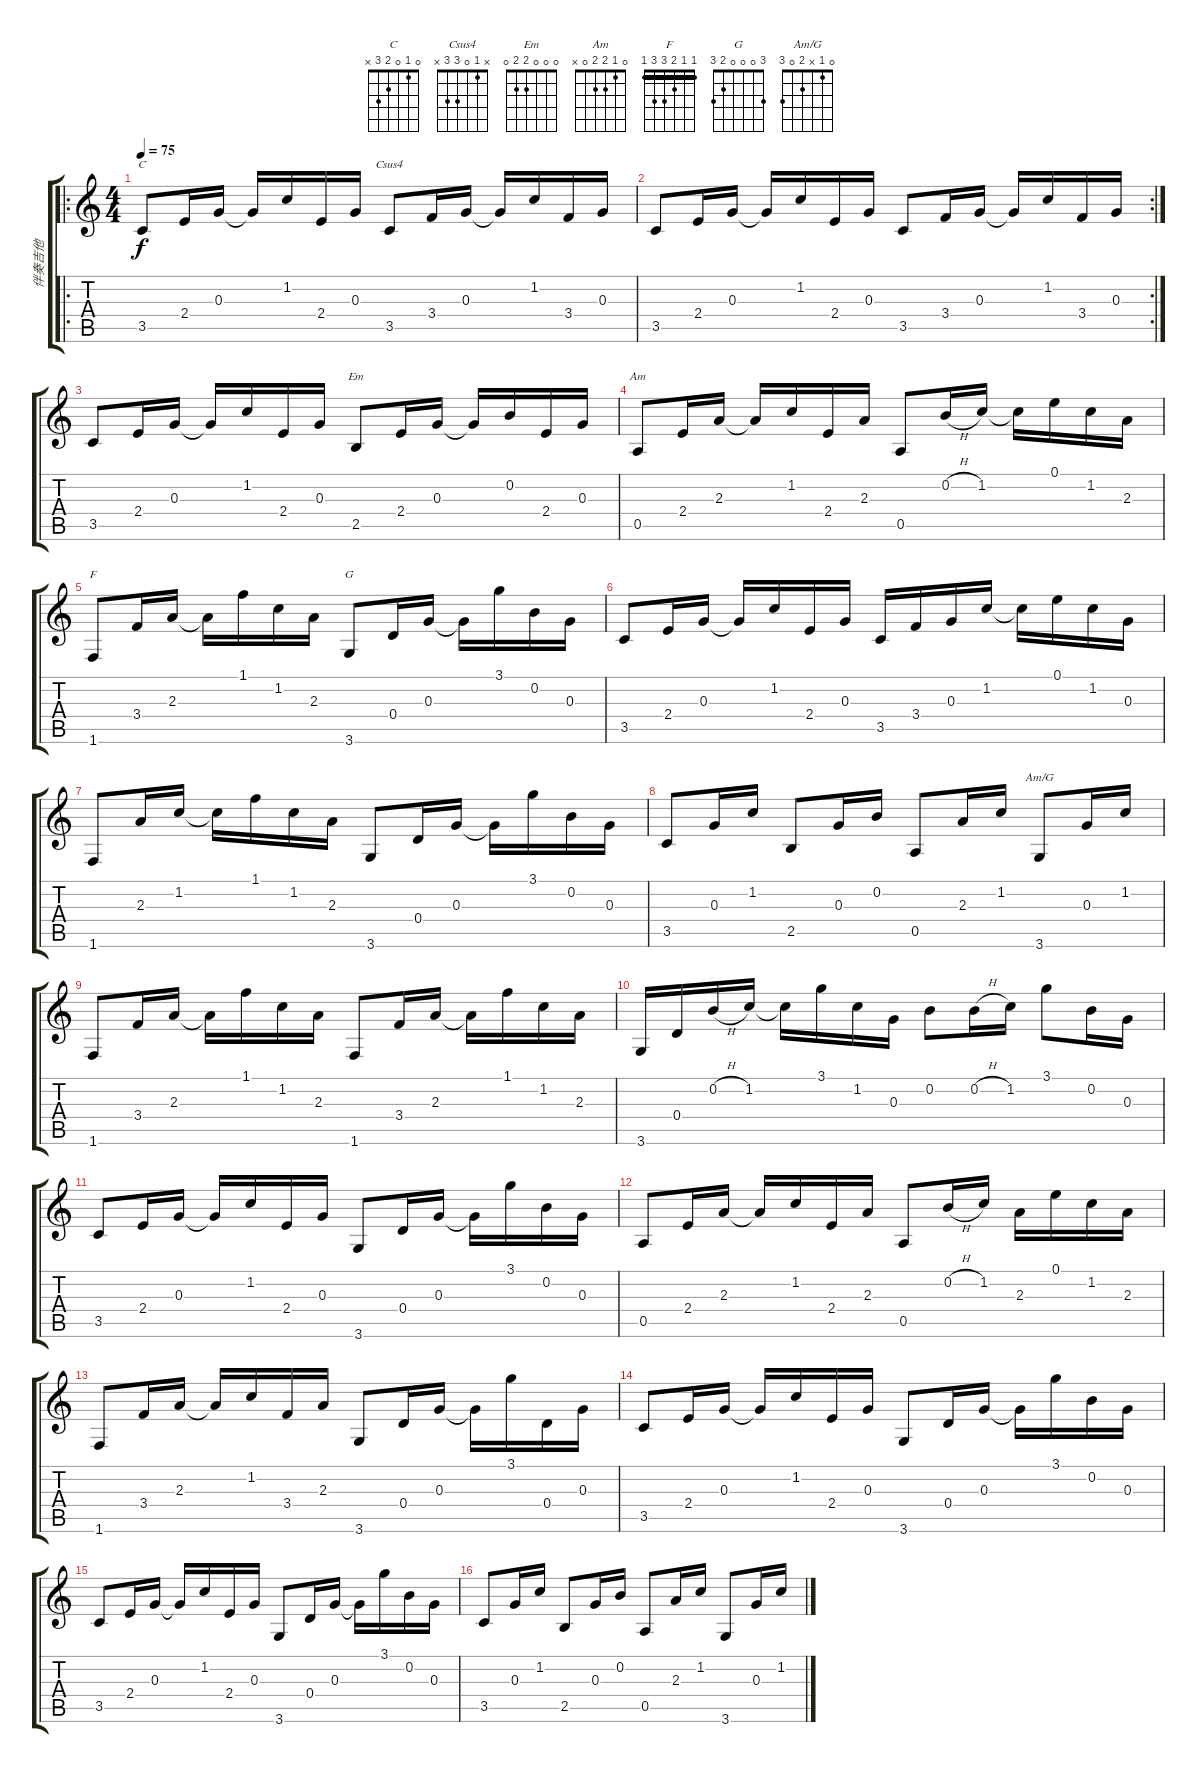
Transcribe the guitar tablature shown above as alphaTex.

\track ("伴奏吉他" "伴奏吉他") {instrument acousticguitarsteel}
\staff {score tabs}
\tuning (E4 B3 G3 D3 A2 E2) {hide}
\chord ("C" 0 1 0 2 3 x)
\chord ("Csus4" x 1 0 3 3 x)
\chord ("Em" 0 0 0 2 2 0)
\chord ("Am" 0 1 2 2 0 x)
\chord ("F" 1 1 2 3 3 1) {barre 1}
\chord ("G" 3 0 0 0 2 3)
\chord ("Am/G" 0 1 x 2 0 3)
\ro
\ts (4 4)
\tempo 75
\clef g2
\ks c
3.5.8{ch "C" dy f instrument acousticguitarsteel} 2.4.16 0.3.16 0.3{t}.16 1.2.16 2.4.16 0.3.16 3.5.8{ch "Csus4"} 3.4.16 0.3.16 0.3{t}.16 1.2.16 3.4.16 0.3.16 |
\rc 2
3.5.8 2.4.16 0.3.16 0.3{t}.16 1.2.16 2.4.16 0.3.16 3.5.8 3.4.16 0.3.16 0.3{t}.16 1.2.16 3.4.16 0.3.16 |
3.5.8 2.4.16 0.3.16 0.3{t}.16 1.2.16 2.4.16 0.3.16 2.5.8{ch "Em"} 2.4.16 0.3.16 0.3{t}.16 0.2.16 2.4.16 0.3.16 |
0.5.8{ch "Am"} 2.4.16 2.3.16 2.3{t}.16 1.2.16 2.4.16 2.3.16 0.5.8 0.2{h}.16 1.2.16 1.2{t}.16 0.1.16 1.2.16 2.3.16 |
1.6.8{ch "F"} 3.4.16 2.3.16 2.3{t}.16 1.1.16 1.2.16 2.3.16 3.6.8{ch "G"} 0.4.16 0.3.16 0.3{t}.16 3.1.16 0.2.16 0.3.16 |
3.5.8 2.4.16 0.3.16 0.3{t}.16 1.2.16 2.4.16 0.3.16 3.5.16 3.4.16 0.3.16 1.2.16 1.2{t}.16 0.1.16 1.2.16 0.3.16 |
1.6.8 2.3.16 1.2.16 1.2{t}.16 1.1.16 1.2.16 2.3.16 3.6.8 0.4.16 0.3.16 0.3{t}.16 3.1.16 0.2.16 0.3.16 |
3.5.8 0.3.16 1.2.16 2.5.8 0.3.16 0.2.16 0.5.8 2.3.16 1.2.16 3.6.8{ch "Am/G"} 0.3.16 1.2.16 |
1.6.8 3.4.16 2.3.16 2.3{t}.16 1.1.16 1.2.16 2.3.16 1.6.8 3.4.16 2.3.16 2.3{t}.16 1.1.16 1.2.16 2.3.16 |
3.6.16 0.4.16 0.2{h}.16 1.2.16 1.2{t}.16 3.1.16 1.2.16 0.3.16 0.2.8 0.2{h}.16 1.2.16 3.1.8 0.2.16 0.3.16 |
3.5.8 2.4.16 0.3.16 0.3{t}.16 1.2.16 2.4.16 0.3.16 3.6.8 0.4.16 0.3.16 0.3{t}.16 3.1.16 0.2.16 0.3.16 |
0.5.8 2.4.16 2.3.16 2.3{t}.16 1.2.16 2.4.16 2.3.16 0.5.8 0.2{h}.16 1.2.16 2.3.16 0.1.16 1.2.16 2.3.16 |
1.6.8 3.4.16 2.3.16 2.3{t}.16 1.2.16 3.4.16 2.3.16 3.6.8 0.4.16 0.3.16 0.3{t}.16 3.1.16 0.4.16 0.3.16 |
3.5.8 2.4.16 0.3.16 0.3{t}.16 1.2.16 2.4.16 0.3.16 3.6.8 0.4.16 0.3.16 0.3{t}.16 3.1.16 0.2.16 0.3.16 |
3.5.8 2.4.16 0.3.16 0.3{t}.16 1.2.16 2.4.16 0.3.16 3.6.8 0.4.16 0.3.16 0.3{t}.16 3.1.16 0.2.16 0.3.16 |
3.5.8 0.3.16 1.2.16 2.5.8 0.3.16 0.2.16 0.5.8 2.3.16 1.2.16 3.6.8 0.3.16 1.2.16
